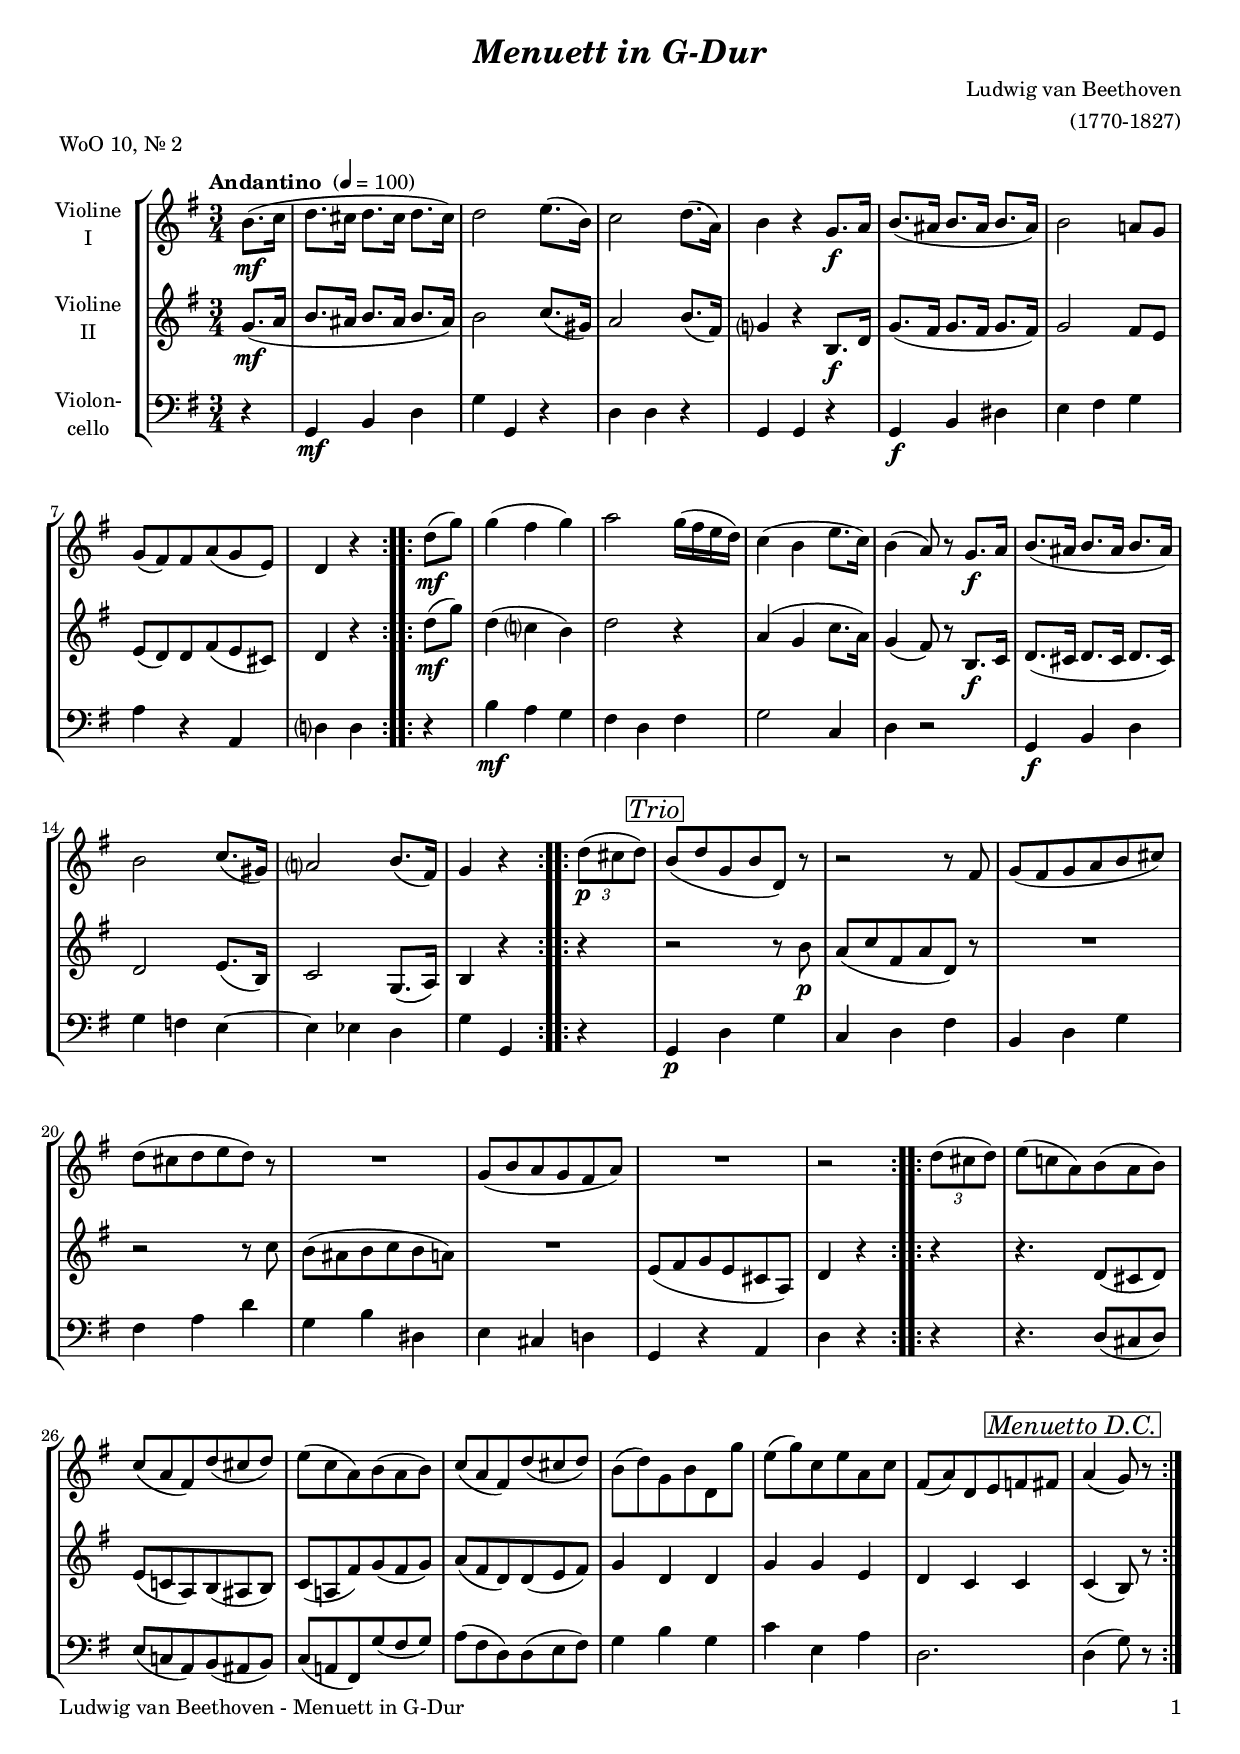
\version "2.24.1"
\include "deutsch.ly"

#(set-global-staff-size 18)

\header {
  title     = \markup \bold \italic "Menuett in G-Dur"
  composer  = "Ludwig van Beethoven"
  arranger  = "(1770-1827)"
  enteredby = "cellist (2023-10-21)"
  piece     = "WoO 10, Nr. 2"
}

voiceconsts = {
 \key g \major
 \time 3/4
 \clef "treble"
 \numericTimeSignature
 \compressEmptyMeasures
  % Set default beaming for all staves
% \set Timing.beamExceptions = #'()
% \set Timing.baseMoment     = #(ly:make-moment 1 4)
% \set Timing.beatStructure  = #'(1 1 1)
 \tempo "Andantino " 4=100
}

mivl = "violin"
miva = "viola"
miba = "cello"
mipz = "pizzicato strings"

daca = \mark \markup \box \italic "Menuetto D.C."
trio = \mark \markup \box \italic "Trio"

va = \relative c'' {
  \voiceconsts

  \repeat volta 2 {
    \partial 4 h8.(\mf c16
    d8. cis16 d8. cis16 d8. cis16)
    d2 e8.( h16)
    c2 d8.( a16)
    h4 r g8.\f a16

    h8.( ais16 h8. ais16 h8. ais16)
    h2 a!8 g
    g( fis) fis a( g e)
    d4 r
  }

  \repeat volta 2 {
    d'8(\mf g)
    g4( fis g)

    a2 g16( fis e d)
    c4( h e8. c16)
    h4( a8) r g8.\f a16

    h8.( ais16 h8. ais16 h8. ais16)
    h2 c8.( gis16)
    a?2 h8.( fis16)
    g4 r
  }

  \repeat volta 2 {
    \tuplet 3/2 4 { d'8(\p cis d) } \trio
    h( d g, h d,) r
    r2 r8 fis
    g( fis g a h cis)
    d( cis d e d) r

    R2.
    g,8( h a g fis a)
    R2.
    r2
  }

  \repeat volta 2 {
    \tuplet 3/2 4 { d8( cis d) }
    e( c! a) h( a h)

    c( a fis) d'( cis d)
    e( c a) h( a h)
    c( a fis) d'( cis d)

    h( d) g, h d, g'
    e( g) c, e a, c
    fis,( a) d, e f fis \daca
    \partial 2 a4( g8) r
  }
}

vb = \relative c'' {
  \voiceconsts

  \repeat volta 2 {
    \partial 4 g8.(\mf a16
    h8. ais16 h8. ais16 h8. ais16)
    h2 c8.( gis16)
    a2 h8.( fis16)
    g?4 r h,8.\f d16

    g8.( fis16 g8. fis16 g8. fis16)
    g2 fis8 e
    e( d) d fis( e cis)
    d4 r
  }

  \repeat volta 2 {
    d'8(\mf g)
    d4( c? h)

    d2 r4
    a( g c8. a16)
    g4( fis8) r h,8.\f c16

    d8.( cis16 d8. cis16 d8. cis16)
    d2 e8.( h16)
    c2 g8.( a16)
    h4 r
  }

  \repeat volta 2 {
    r \trio
    r2 r8 h'\p
    a( c fis, a d,) r
    R2.
    r2 r8 c'

    h( ais h c h a)
    R2.
    e8( fis g e cis a)
    d4 r
  }

  \repeat volta 2 {
    r
    r4. d8( cis d)

    e( c! a) h( ais h)
    c( a! fis') g( fis g)
    a( fis d) d( e fis)

    g4 d d
    g g e
    d c c \daca
    \partial 2 c4( h8) r
  }
}

vc = \relative c {
  \voiceconsts
  \clef "bass"
  
  \repeat volta 2 {
    \partial 4 r4
    g\mf h d
    g g, r
    d' d r
    g, g r

    g\f h dis
    e fis g
    a r a,
    d? d
  }

  \repeat volta 2 {
    r
    h'\mf a g

    fis d fis
    g2 c,4
    d r2

    g,4\f h d
    g f e~
    e es d
    g g,
  }

  \repeat volta 2 {
    r \trio
    g\p d' g
    c, d fis
    h, d g
    fis a d

    g, h dis,
    e cis d!
    g, r a
    d r
  }

  \repeat volta 2 {
    r
    r4. d8( cis d)

    e( c! a) h( ais h)
    c( a! fis) g'( fis g)
    a( fis d)  d( e fis)

    g4 h g
    c e, a
    d,2. \daca
    \partial 2 d4( g8) r
  }
}


music = \new StaffGroup <<
      \new Staff {
        \set Staff.midiInstrument = \mivl
        \set Staff.instrumentName = \markup \center-column { "Violine" "I" }
        \transpose c c { \va }
      }
      
      \new Staff {
        \set Staff.midiInstrument = \mivl
        \set Staff.instrumentName = \markup \center-column { "Violine" "II" }
        \transpose c c { \vb }
      }
      
      \new Staff {
        \set Staff.midiInstrument = \miba
        \set Staff.instrumentName = \markup \center-column { "Violon-" "cello" }
        \transpose c c { \vc }
      }
>>

\book {
  \paper {
    print-page-number = ##t
    print-first-page-number = ##t
    ragged-last-bottom = ##f
    oddHeaderMarkup = \markup \null
    evenHeaderMarkup = \markup \null
    oddFooterMarkup = \markup {
      \fill-line {
        \if \should-print-page-number
        "Ludwig van Beethoven - Menuett in G-Dur" \fromproperty #'page:page-number-string
      }
    }
    evenFooterMarkup = \oddFooterMarkup
  } \score {
    \music
    \layout {}
  }

  \score {
    \unfoldRepeats \music

    \midi {
      \context {
        \Score
      }
    }
  }
}